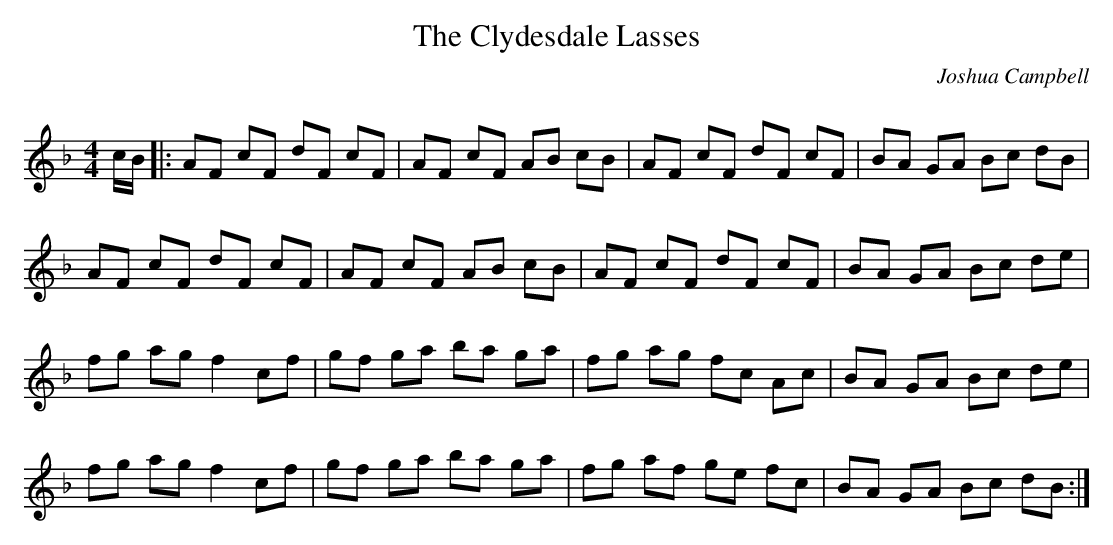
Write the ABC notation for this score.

X:1
T: The Clydesdale Lasses
C:Joshua Campbell
Q: 232
K:F
M:4/4
L:1/8
c1/2B1/2|:AF cF dF cF|AF cF AB cB|AF cF dF cF|BA GA Bc dB|
AF cF dF cF|AF cF AB cB|AF cF dF cF|BA GA Bc de|
fg ag f2 cf|gf ga ba ga|fg ag fc Ac|BA GA Bc de|
fg ag f2 cf|gf ga ba ga|fg af ge fc|BA GA Bc dB:|
